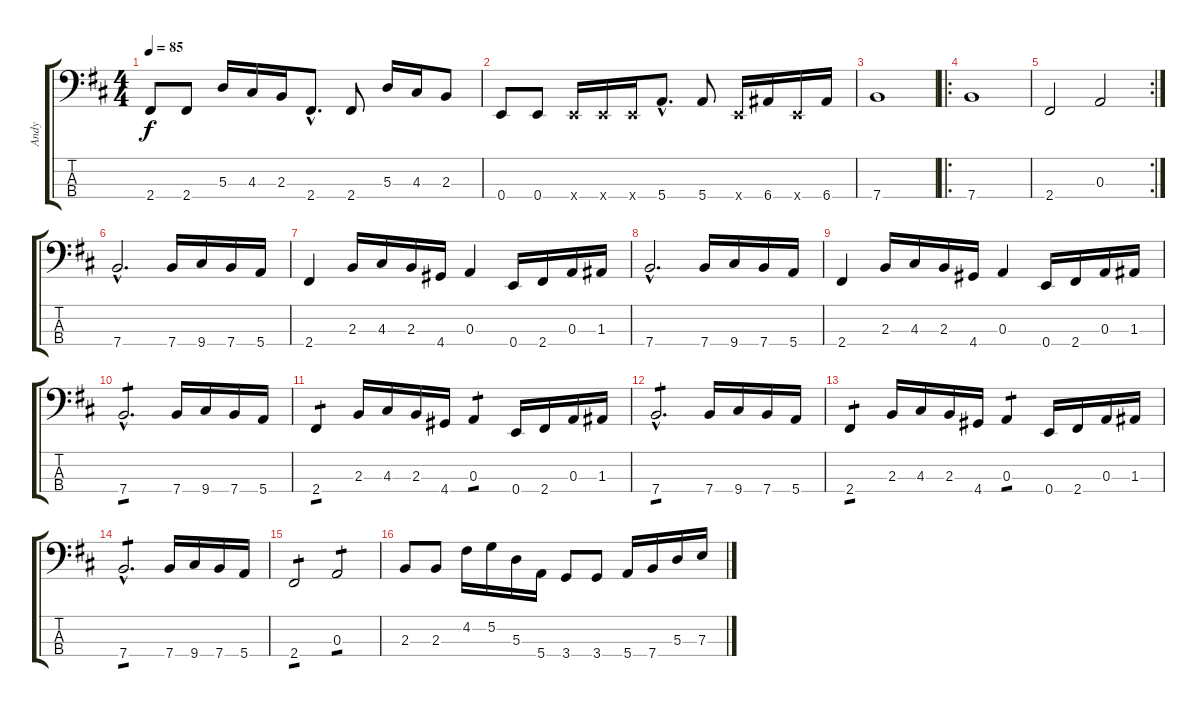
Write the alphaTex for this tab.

\track ("Andy" "Andy") {instrument electricbasspick}
\staff {score tabs}
\tuning (G2 D2 A1 E1) {hide}
\ts (4 4)
\tempo 85
\clef f4
\ks bminor
2.4.8{dy f} 2.4.8 5.3.16 4.3.16 2.3.16 2.4{hac}.8{d} 2.4.8 5.3.16 4.3.16 2.3.8 |
0.4.8 0.4.8 0.4{x}.16 0.4{x}.16 0.4{x}.16 5.4{hac}.8{d} 5.4.8 0.4{x}.16 6.4.16 0.4{x}.16 6.4.16 |
7.4.1 |
\ro
7.4.1 |
\rc 2
2.4.2 0.3.2 |
7.4{hac}.2{d} 7.4.16 9.4.16 7.4.16 5.4.16 |
2.4.4 2.3.16 4.3.16 2.3.16 4.4.16 0.3.4 0.4.16 2.4.16 0.3.16 1.3.16 |
7.4{hac}.2{d} 7.4.16 9.4.16 7.4.16 5.4.16 |
2.4.4 2.3.16 4.3.16 2.3.16 4.4.16 0.3.4 0.4.16 2.4.16 0.3.16 1.3.16 |
7.4{hac}.2{d tp 1} 7.4.16 9.4.16 7.4.16 5.4.16 |
2.4.4{tp 1} 2.3.16 4.3.16 2.3.16 4.4.16 0.3.4{tp 1} 0.4.16 2.4.16 0.3.16 1.3.16 |
7.4{hac}.2{d tp 1} 7.4.16 9.4.16 7.4.16 5.4.16 |
2.4.4{tp 1} 2.3.16 4.3.16 2.3.16 4.4.16 0.3.4{tp 1} 0.4.16 2.4.16 0.3.16 1.3.16 |
7.4{hac}.2{d tp 1} 7.4.16 9.4.16 7.4.16 5.4.16 |
2.4.2{tp 1} 0.3.2{tp 1} |
2.3.8 2.3.8 4.2.16 5.2.16 5.3.16 5.4.16 3.4.8 3.4.8 5.4.16 7.4.16 5.3.16 7.3.16
